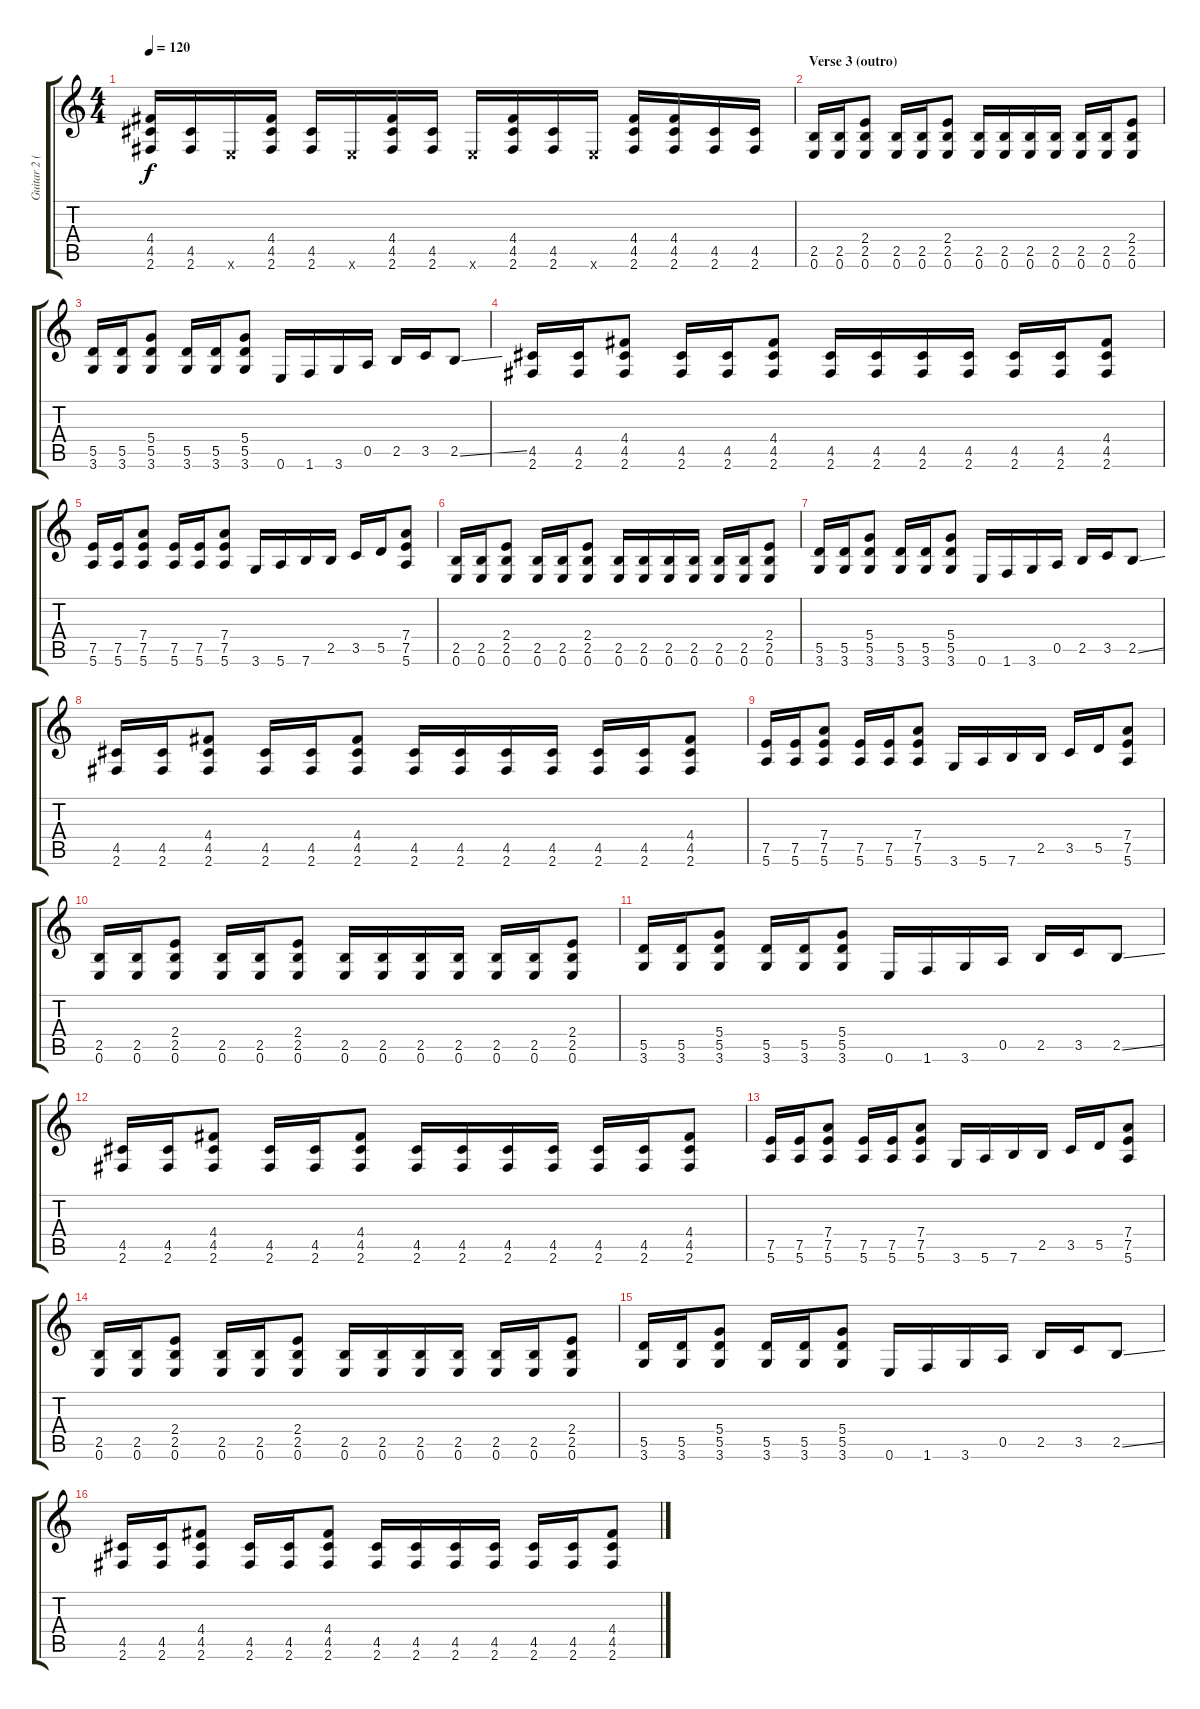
\track ("Guitar 2 (rythem)" "Guitar 2 (") {instrument distortionguitar}
\staff {score tabs}
\tuning (E4 B3 G3 D3 A2 E2) {hide}
\ts (4 4)
\tempo 120
\clef g2
\ks c
(4.4 4.5 2.6).16{dy f} (4.5 2.6).16 0.6{x}.16 (4.4 4.5 2.6).16 (4.5 2.6).16 0.6{x}.16 (4.4 4.5 2.6).16 (4.5 2.6).16 0.6{x}.16 (4.4 4.5 2.6).16 (4.5 2.6).16 0.6{x}.16 (4.4 4.5 2.6).16 (4.4 4.5 2.6).16 (4.5 2.6).16 (4.5 2.6).16 |
\section ("" "Verse 3 (outro)")
(2.5 0.6).16 (2.5 0.6).16 (2.4 2.5 0.6).8 (2.5 0.6).16 (2.5 0.6).16 (2.4 2.5 0.6).8 (2.5 0.6).16 (2.5 0.6).16 (2.5 0.6).16 (2.5 0.6).16 (2.5 0.6).16 (2.5 0.6).16 (2.4 2.5 0.6).8 |
(5.5 3.6).16 (5.5 3.6).16 (5.4 5.5 3.6).8 (5.5 3.6).16 (5.5 3.6).16 (5.4 5.5 3.6).8 0.6.16 1.6.16 3.6.16 0.5.16 2.5.16 3.5.16 2.5{ss}.8 |
(4.5 2.6).16 (4.5 2.6).16 (4.4 4.5 2.6).8 (4.5 2.6).16 (4.5 2.6).16 (4.4 4.5 2.6).8 (4.5 2.6).16 (4.5 2.6).16 (4.5 2.6).16 (4.5 2.6).16 (4.5 2.6).16 (4.5 2.6).16 (4.4 4.5 2.6).8 |
(7.5 5.6).16 (7.5 5.6).16 (7.4 7.5 5.6).8 (7.5 5.6).16 (7.5 5.6).16 (7.4 7.5 5.6).8 3.6.16 5.6.16 7.6.16 2.5.16 3.5.16 5.5.16 (7.4 7.5 5.6).8 |
(2.5 0.6).16 (2.5 0.6).16 (2.4 2.5 0.6).8 (2.5 0.6).16 (2.5 0.6).16 (2.4 2.5 0.6).8 (2.5 0.6).16 (2.5 0.6).16 (2.5 0.6).16 (2.5 0.6).16 (2.5 0.6).16 (2.5 0.6).16 (2.4 2.5 0.6).8 |
(5.5 3.6).16 (5.5 3.6).16 (5.4 5.5 3.6).8 (5.5 3.6).16 (5.5 3.6).16 (5.4 5.5 3.6).8 0.6.16 1.6.16 3.6.16 0.5.16 2.5.16 3.5.16 2.5{ss}.8 |
(4.5 2.6).16 (4.5 2.6).16 (4.4 4.5 2.6).8 (4.5 2.6).16 (4.5 2.6).16 (4.4 4.5 2.6).8 (4.5 2.6).16 (4.5 2.6).16 (4.5 2.6).16 (4.5 2.6).16 (4.5 2.6).16 (4.5 2.6).16 (4.4 4.5 2.6).8 |
(7.5 5.6).16 (7.5 5.6).16 (7.4 7.5 5.6).8 (7.5 5.6).16 (7.5 5.6).16 (7.4 7.5 5.6).8 3.6.16 5.6.16 7.6.16 2.5.16 3.5.16 5.5.16 (7.4 7.5 5.6).8 |
(2.5 0.6).16 (2.5 0.6).16 (2.4 2.5 0.6).8 (2.5 0.6).16 (2.5 0.6).16 (2.4 2.5 0.6).8 (2.5 0.6).16 (2.5 0.6).16 (2.5 0.6).16 (2.5 0.6).16 (2.5 0.6).16 (2.5 0.6).16 (2.4 2.5 0.6).8 |
(5.5 3.6).16 (5.5 3.6).16 (5.4 5.5 3.6).8 (5.5 3.6).16 (5.5 3.6).16 (5.4 5.5 3.6).8 0.6.16 1.6.16 3.6.16 0.5.16 2.5.16 3.5.16 2.5{ss}.8 |
(4.5 2.6).16 (4.5 2.6).16 (4.4 4.5 2.6).8 (4.5 2.6).16 (4.5 2.6).16 (4.4 4.5 2.6).8 (4.5 2.6).16 (4.5 2.6).16 (4.5 2.6).16 (4.5 2.6).16 (4.5 2.6).16 (4.5 2.6).16 (4.4 4.5 2.6).8 |
(7.5 5.6).16 (7.5 5.6).16 (7.4 7.5 5.6).8 (7.5 5.6).16 (7.5 5.6).16 (7.4 7.5 5.6).8 3.6.16 5.6.16 7.6.16 2.5.16 3.5.16 5.5.16 (7.4 7.5 5.6).8 |
(2.5 0.6).16 (2.5 0.6).16 (2.4 2.5 0.6).8 (2.5 0.6).16 (2.5 0.6).16 (2.4 2.5 0.6).8 (2.5 0.6).16 (2.5 0.6).16 (2.5 0.6).16 (2.5 0.6).16 (2.5 0.6).16 (2.5 0.6).16 (2.4 2.5 0.6).8 |
(5.5 3.6).16 (5.5 3.6).16 (5.4 5.5 3.6).8 (5.5 3.6).16 (5.5 3.6).16 (5.4 5.5 3.6).8 0.6.16 1.6.16 3.6.16 0.5.16 2.5.16 3.5.16 2.5{ss}.8 |
(4.5 2.6).16 (4.5 2.6).16 (4.4 4.5 2.6).8 (4.5 2.6).16 (4.5 2.6).16 (4.4 4.5 2.6).8 (4.5 2.6).16 (4.5 2.6).16 (4.5 2.6).16 (4.5 2.6).16 (4.5 2.6).16 (4.5 2.6).16 (4.4 4.5 2.6).8
